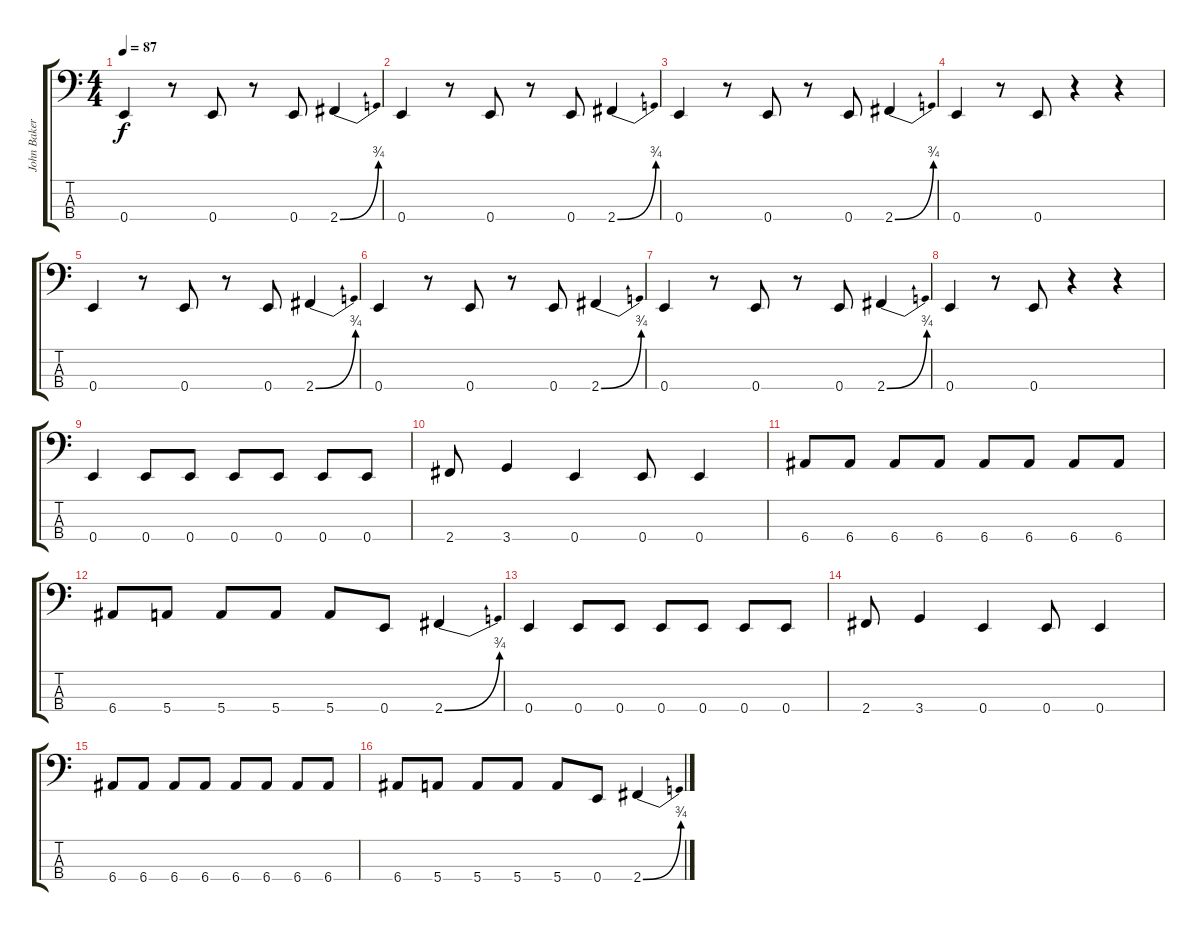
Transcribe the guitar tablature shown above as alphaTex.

\track ("John Baker Saunders" "John Baker") {instrument electricbassfinger}
\staff {score tabs}
\tuning (G2 D2 A1 E1) {hide}
\ts (4 4)
\tempo 87
\clef f4
\ks c
0.4.4{dy f} r.8 0.4.8 r.8 0.4.8 2.4{be (bend 0 0 60 3)}.4 |
0.4.4 r.8 0.4.8 r.8 0.4.8 2.4{be (bend 0 0 60 3)}.4 |
0.4.4 r.8 0.4.8 r.8 0.4.8 2.4{be (bend 0 0 60 3)}.4 |
0.4.4 r.8 0.4.8 r.4 r.4 |
0.4.4 r.8 0.4.8 r.8 0.4.8 2.4{be (bend 0 0 60 3)}.4 |
0.4.4 r.8 0.4.8 r.8 0.4.8 2.4{be (bend 0 0 60 3)}.4 |
0.4.4 r.8 0.4.8 r.8 0.4.8 2.4{be (bend 0 0 60 3)}.4 |
0.4.4 r.8 0.4.8 r.4 r.4 |
0.4.4 0.4.8 0.4.8 0.4.8 0.4.8 0.4.8 0.4.8 |
2.4.8 3.4.4 0.4.4 0.4.8 0.4.4 |
6.4.8 6.4.8 6.4.8 6.4.8 6.4.8 6.4.8 6.4.8 6.4.8 |
6.4.8 5.4.8 5.4.8 5.4.8 5.4.8 0.4.8 2.4{be (bend 0 0 60 3)}.4 |
0.4.4 0.4.8 0.4.8 0.4.8 0.4.8 0.4.8 0.4.8 |
2.4.8 3.4.4 0.4.4 0.4.8 0.4.4 |
6.4.8 6.4.8 6.4.8 6.4.8 6.4.8 6.4.8 6.4.8 6.4.8 |
6.4.8 5.4.8 5.4.8 5.4.8 5.4.8 0.4.8 2.4{be (bend 0 0 60 3)}.4
